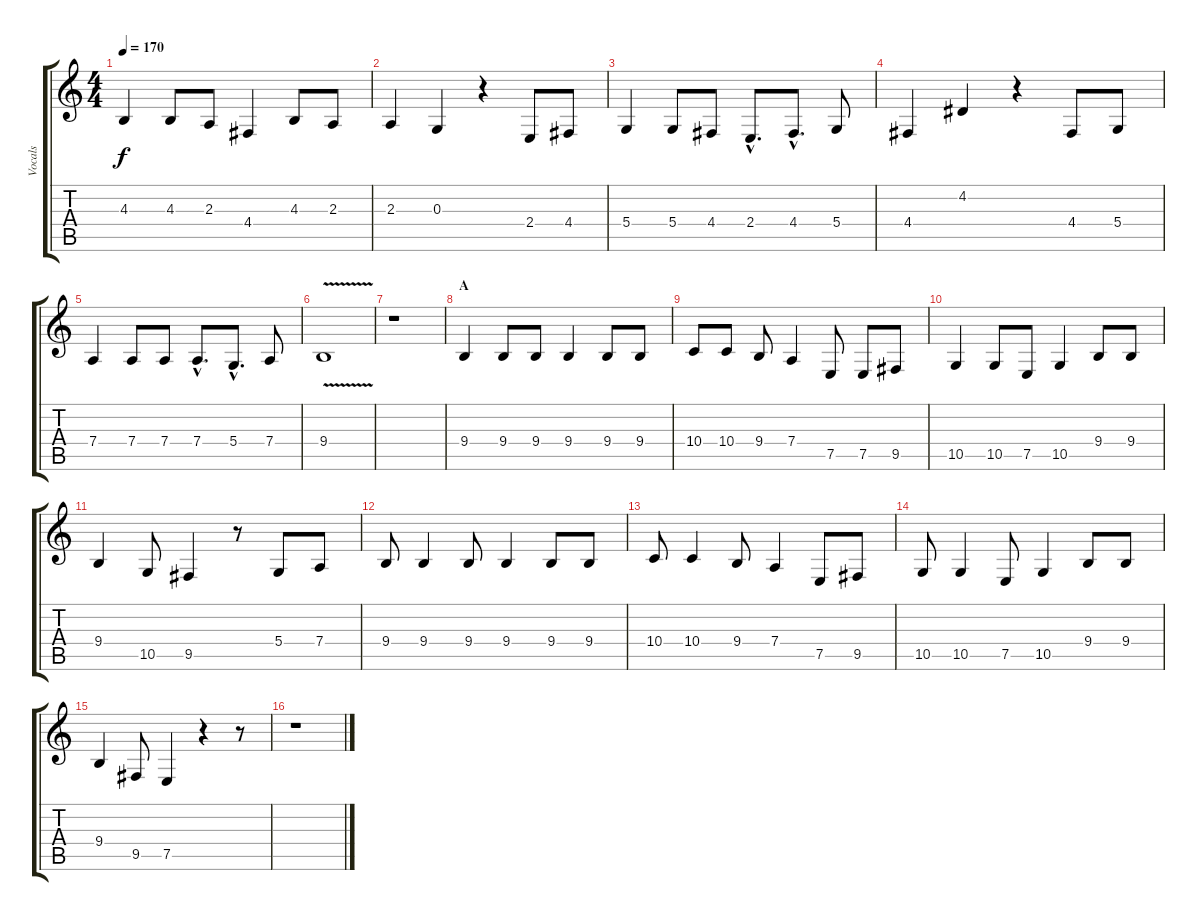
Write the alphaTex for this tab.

\track ("Vocals" "Vocals") {instrument choiraahs}
\staff {score tabs}
\tuning (E4 B3 G3 D3 A2 E2) {hide}
\ts (4 4)
\tempo 170
\clef g2
\ks c
4.3.4{dy f} 4.3.8 2.3.8 4.4.4 4.3.8 2.3.8 |
2.3.4 0.3.4 r.4 2.4.8 4.4.8 |
5.4.4 5.4.8 4.4.8 2.4{hac}.8{d} 4.4{hac}.8{d} 5.4.8 |
4.4.4 4.2.4 r.4 4.4.8 5.4.8 |
7.4.4 7.4.8 7.4.8 7.4{hac}.8{d} 5.4{hac}.8{d} 7.4.8 |
9.4{v}.1 |
r.1 |
\section ("" "A")
9.4.4 9.4.8 9.4.8 9.4.4 9.4.8 9.4.8 |
10.4.8 10.4.8 9.4.8 7.4.4 7.5.8 7.5.8 9.5.8 |
10.5.4 10.5.8 7.5.8 10.5.4 9.4.8 9.4.8 |
9.4.4 10.5.8 9.5.4 r.8 5.4.8 7.4.8 |
9.4.8 9.4.4 9.4.8 9.4.4 9.4.8 9.4.8 |
10.4.8 10.4.4 9.4.8 7.4.4 7.5.8 9.5.8 |
10.5.8 10.5.4 7.5.8 10.5.4 9.4.8 9.4.8 |
9.4.4 9.5.8 7.5.4 r.4 r.8 |
r.1
